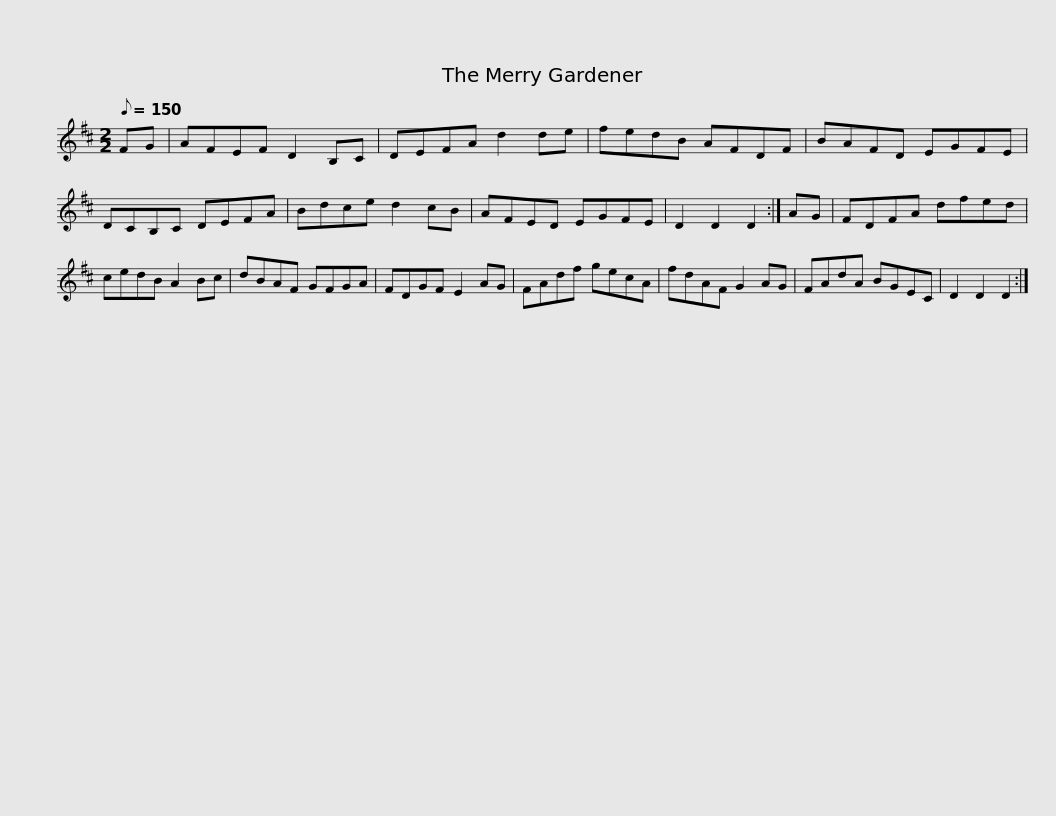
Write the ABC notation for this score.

X:1
L:1/8
Q:1/8=150
M:2/2
I:linebreak $
K:D
V:1 treble
V:1
 FG | AFEF D2 B,C | DEFA d2 de | fedB AFDF | BAFD EGFE | %5
 DCB,C DEFA |$ Bdce d2 cB | AFED EGFE | D2 D2 D2 :| AG | %10
 FDFA dfed | cedB A2 Bc | dBAF GFGA |$ FDGF E2 AG | FAdf gecA | %15
 fdAF G2 AG | FAdA BGEC | D2 D2 D2 :| %18
